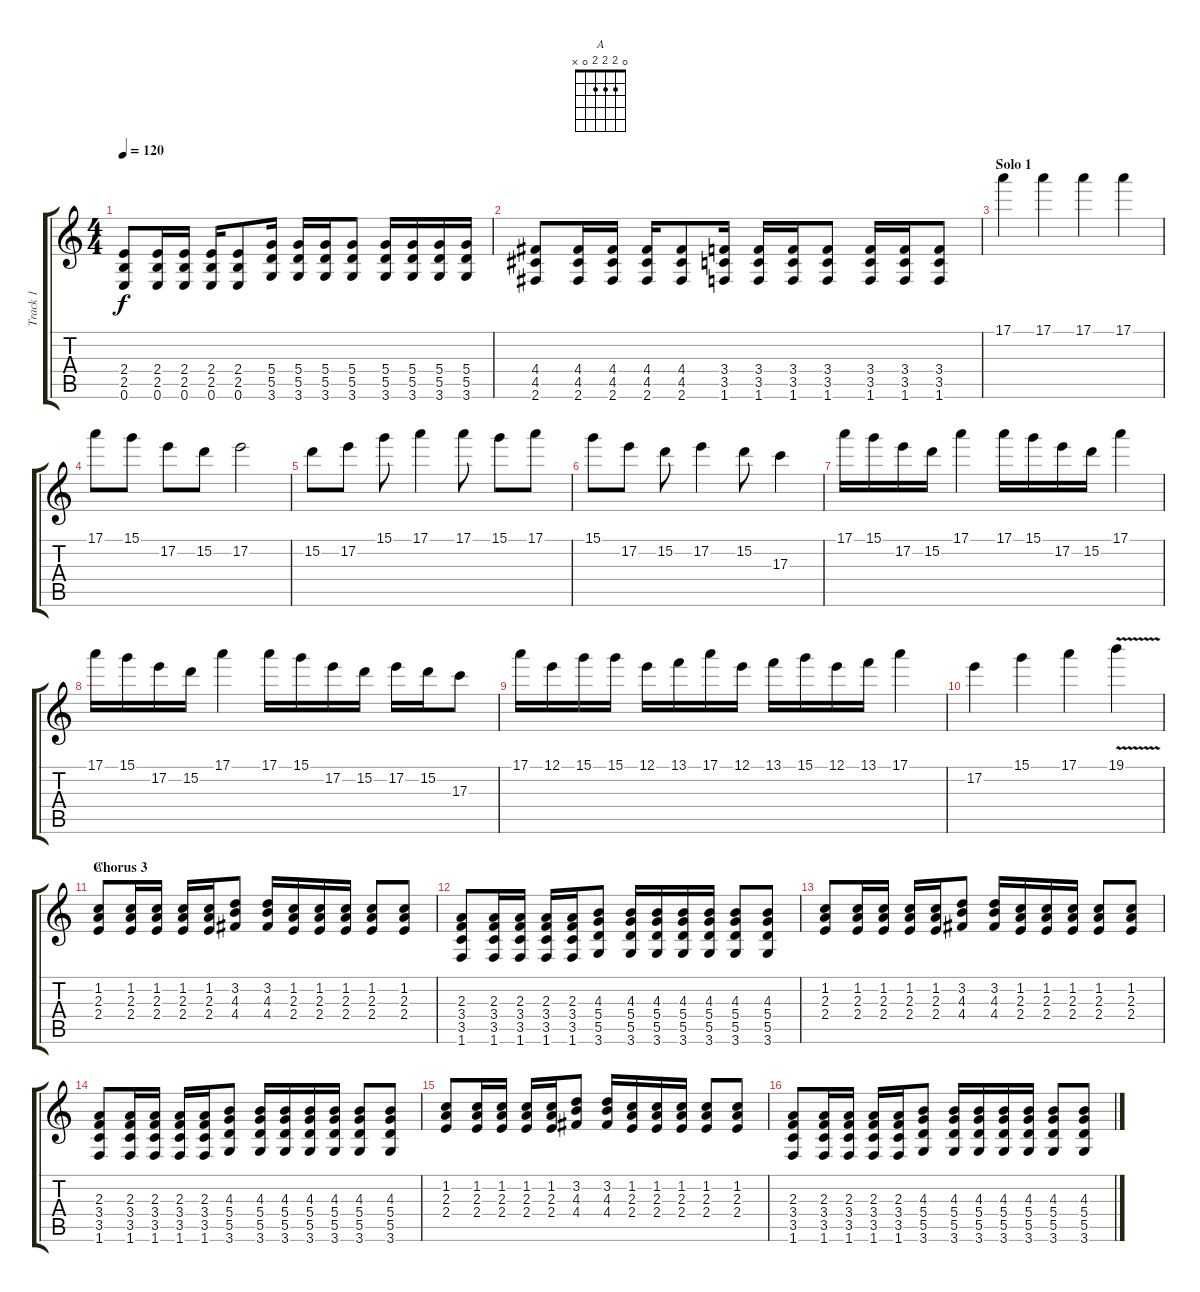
\track ("Track 1" "Track 1") {instrument distortionguitar}
\staff {score tabs}
\tuning (E4 B3 G3 D3 A2 E2) {hide}
\chord ("A" 0 2 2 2 0 x)
\ts (4 4)
\tempo 120
\clef g2
\ks c
(2.4 2.5 0.6).8{dy f} (2.4 2.5 0.6).16 (2.4 2.5 0.6).16 (2.4 2.5 0.6).16 (2.4 2.5 0.6).8 (5.4 5.5 3.6).16 (5.4 5.5 3.6).16 (5.4 5.5 3.6).16 (5.4 5.5 3.6).8 (5.4 5.5 3.6).16 (5.4 5.5 3.6).16 (5.4 5.5 3.6).16 (5.4 5.5 3.6).16 |
(4.4 4.5 2.6).8 (4.4 4.5 2.6).16 (4.4 4.5 2.6).16 (4.4 4.5 2.6).16 (4.4 4.5 2.6).8 (3.4 3.5 1.6).16 (3.4 3.5 1.6).16 (3.4 3.5 1.6).16 (3.4 3.5 1.6).8 (3.4 3.5 1.6).16 (3.4 3.5 1.6).16 (3.4 3.5 1.6).8 |
\section ("" "Solo 1")
17.1.4 17.1.4 17.1.4 17.1.4 |
17.1.8 15.1.8 17.2.8 15.2.8 17.2.2 |
15.2.8 17.2.8 15.1.8 17.1.4 17.1.8 15.1.8 17.1.8 |
15.1.8 17.2.8 15.2.8 17.2.4 15.2.8 17.3.4 |
17.1.16 15.1.16 17.2.16 15.2.16 17.1.4 17.1.16 15.1.16 17.2.16 15.2.16 17.1.4 |
17.1.16 15.1.16 17.2.16 15.2.16 17.1.4 17.1.16 15.1.16 17.2.16 15.2.16 17.2.16 15.2.16 17.3.8 |
17.1.16 12.1.16 15.1.16 15.1.16 12.1.16 13.1.16 17.1.16 12.1.16 13.1.16 15.1.16 12.1.16 13.1.16 17.1.4 |
17.2.4 15.1.4 17.1.4 19.1{v}.4 |
\section ("" "Chorus 3")
(1.2 2.3 2.4).8{ch "A" instrument distortionguitar} (1.2 2.3 2.4).16 (1.2 2.3 2.4).16 (1.2 2.3 2.4).16 (1.2 2.3 2.4).16 (3.2 4.3 4.4).8 (3.2 4.3 4.4).16 (1.2 2.3 2.4).16 (1.2 2.3 2.4).16 (1.2 2.3 2.4).16 (1.2 2.3 2.4).8 (1.2 2.3 2.4).8 |
(2.3 3.4 3.5 1.6).8 (2.3 3.4 3.5 1.6).16 (2.3 3.4 3.5 1.6).16 (2.3 3.4 3.5 1.6).16 (2.3 3.4 3.5 1.6).16 (4.3 5.4 5.5 3.6).8 (4.3 5.4 5.5 3.6).16 (4.3 5.4 5.5 3.6).16 (4.3 5.4 5.5 3.6).16 (4.3 5.4 5.5 3.6).16 (4.3 5.4 5.5 3.6).8 (4.3 5.4 5.5 3.6).8 |
(1.2 2.3 2.4).8 (1.2 2.3 2.4).16 (1.2 2.3 2.4).16 (1.2 2.3 2.4).16 (1.2 2.3 2.4).16 (3.2 4.3 4.4).8 (3.2 4.3 4.4).16 (1.2 2.3 2.4).16 (1.2 2.3 2.4).16 (1.2 2.3 2.4).16 (1.2 2.3 2.4).8 (1.2 2.3 2.4).8 |
(2.3 3.4 3.5 1.6).8 (2.3 3.4 3.5 1.6).16 (2.3 3.4 3.5 1.6).16 (2.3 3.4 3.5 1.6).16 (2.3 3.4 3.5 1.6).16 (4.3 5.4 5.5 3.6).8 (4.3 5.4 5.5 3.6).16 (4.3 5.4 5.5 3.6).16 (4.3 5.4 5.5 3.6).16 (4.3 5.4 5.5 3.6).16 (4.3 5.4 5.5 3.6).8 (4.3 5.4 5.5 3.6).8 |
(1.2 2.3 2.4).8 (1.2 2.3 2.4).16 (1.2 2.3 2.4).16 (1.2 2.3 2.4).16 (1.2 2.3 2.4).16 (3.2 4.3 4.4).8 (3.2 4.3 4.4).16 (1.2 2.3 2.4).16 (1.2 2.3 2.4).16 (1.2 2.3 2.4).16 (1.2 2.3 2.4).8 (1.2 2.3 2.4).8 |
(2.3 3.4 3.5 1.6).8 (2.3 3.4 3.5 1.6).16 (2.3 3.4 3.5 1.6).16 (2.3 3.4 3.5 1.6).16 (2.3 3.4 3.5 1.6).16 (4.3 5.4 5.5 3.6).8 (4.3 5.4 5.5 3.6).16 (4.3 5.4 5.5 3.6).16 (4.3 5.4 5.5 3.6).16 (4.3 5.4 5.5 3.6).16 (4.3 5.4 5.5 3.6).8 (4.3 5.4 5.5 3.6).8
